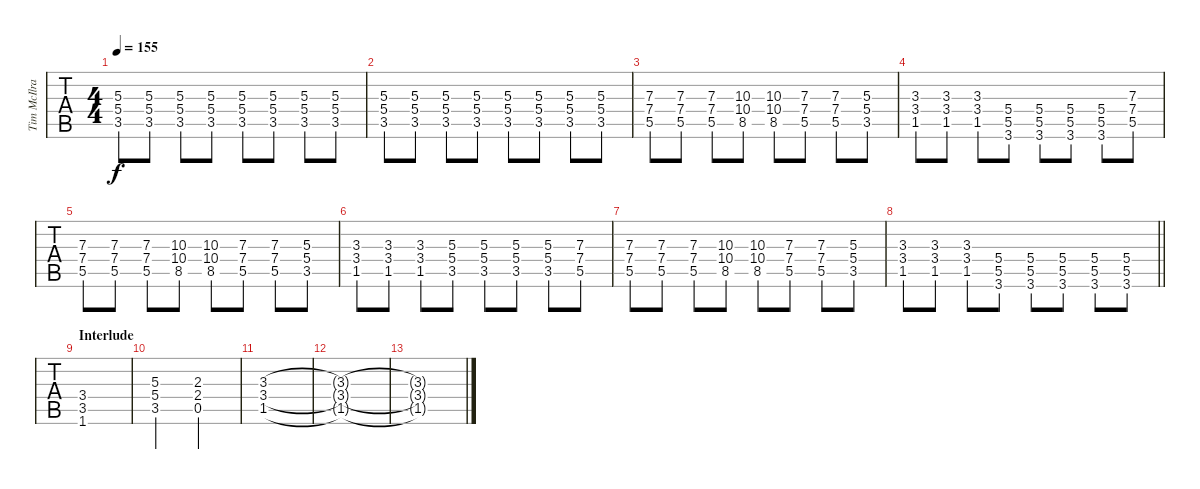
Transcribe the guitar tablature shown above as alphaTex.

\track ("Tim McIlrath - Guitar One" "Tim McIlra") {instrument distortionguitar}
\staff {tabs}
\tuning (Eb4 Bb3 Gb3 Db3 Ab2 Eb2) {hide}
\ts (4 4)
\tempo 155
\clef g2
\ks c
(5.3 5.4 3.5).8{dy f} (5.3 5.4 3.5).8 (5.3 5.4 3.5).8 (5.3 5.4 3.5).8 (5.3 5.4 3.5).8 (5.3 5.4 3.5).8 (5.3 5.4 3.5).8 (5.3 5.4 3.5).8 |
(5.3 5.4 3.5).8 (5.3 5.4 3.5).8 (5.3 5.4 3.5).8 (5.3 5.4 3.5).8 (5.3 5.4 3.5).8 (5.3 5.4 3.5).8 (5.3 5.4 3.5).8 (5.3 5.4 3.5).8 |
(7.3 7.4 5.5).8 (7.3 7.4 5.5).8 (7.3 7.4 5.5).8 (10.3 10.4 8.5).8 (10.3 10.4 8.5).8 (7.3 7.4 5.5).8 (7.3 7.4 5.5).8 (5.3 5.4 3.5).8 |
(3.3 3.4 1.5).8 (3.3 3.4 1.5).8 (3.3 3.4 1.5).8 (5.4 5.5 3.6).8 (5.4 5.5 3.6).8 (5.4 5.5 3.6).8 (5.4 5.5 3.6).8 (7.3 7.4 5.5).8 |
(7.3 7.4 5.5).8 (7.3 7.4 5.5).8 (7.3 7.4 5.5).8 (10.3 10.4 8.5).8 (10.3 10.4 8.5).8 (7.3 7.4 5.5).8 (7.3 7.4 5.5).8 (5.3 5.4 3.5).8 |
(3.3 3.4 1.5).8 (3.3 3.4 1.5).8 (3.3 3.4 1.5).8 (5.3 5.4 3.5).8 (5.3 5.4 3.5).8 (5.3 5.4 3.5).8 (5.3 5.4 3.5).8 (7.3 7.4 5.5).8 |
(7.3 7.4 5.5).8 (7.3 7.4 5.5).8 (7.3 7.4 5.5).8 (10.3 10.4 8.5).8 (10.3 10.4 8.5).8 (7.3 7.4 5.5).8 (7.3 7.4 5.5).8 (5.3 5.4 3.5).8 |
\barLineRight lightlight
(3.3 3.4 1.5).8 (3.3 3.4 1.5).8 (3.3 3.4 1.5).8 (5.4 5.5 3.6).8 (5.4 5.5 3.6).8 (5.4 5.5 3.6).8 (5.4 5.5 3.6).8 (5.4 5.5 3.6).8 |
\section ("" "Interlude")
(3.4 3.5 1.6).1 |
(5.3 5.4 3.5).2 (2.3 2.4 0.5).2 |
(3.3 3.4 1.5).1{volume 0} |
(3.3{t} 3.4{t} 1.5{t}).1 |
(3.3{t} 3.4{t} 1.5{t}).1
